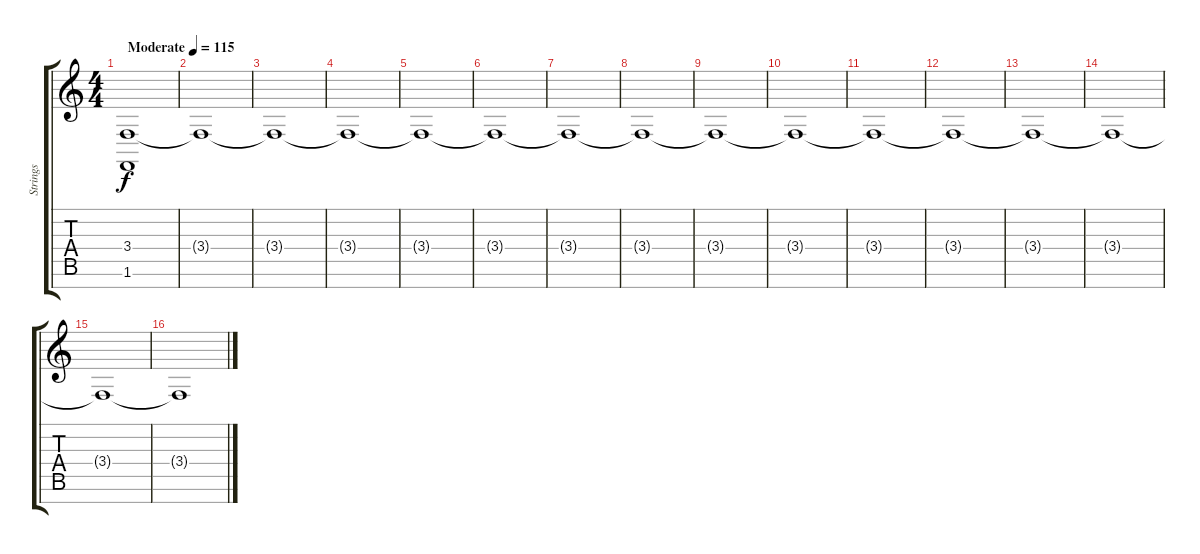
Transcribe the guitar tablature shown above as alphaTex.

\track ("Strings" "Strings") {instrument stringensemble2}
\staff {score tabs}
\tuning (E4 B3 G3 D3 A2 E2 B1) {hide}
\ts (4 4)
\tempo (115 "Moderate")
\clef g2
\ks c
(3.4 1.6).1{dy f instrument stringensemble2} |
3.4{t}.1{volume 9} |
3.4{t}.1 |
3.4{t}.1 |
3.4{t}.1 |
3.4{t}.1 |
3.4{t}.1 |
3.4{t}.1 |
3.4{t}.1 |
3.4{t}.1 |
3.4{t}.1 |
3.4{t}.1 |
3.4{t}.1 |
3.4{t}.1 |
3.4{t}.1 |
3.4{t}.1
